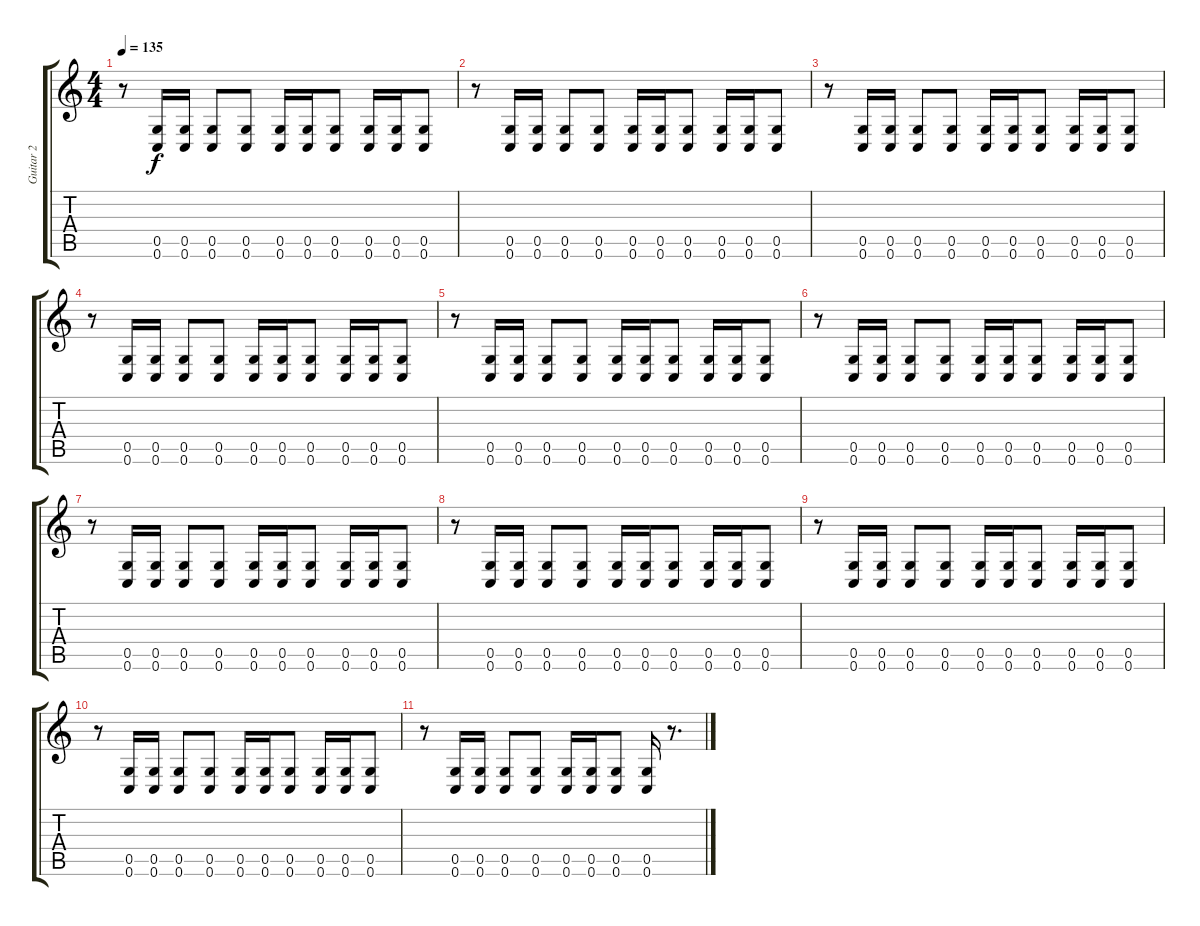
\track ("Guitar 2" "Guitar 2") {instrument distortionguitar}
\staff {score tabs}
\tuning (D4 A3 F3 C3 G2 C2) {hide}
\ts (4 4)
\tempo 135
\clef g2
\ks c
r.8{dy f} (0.5 0.6).16 (0.5 0.6).16 (0.5 0.6).8 (0.5 0.6).8 (0.5 0.6).16 (0.5 0.6).16 (0.5 0.6).8 (0.5 0.6).16 (0.5 0.6).16 (0.5 0.6).8 |
r.8 (0.5 0.6).16 (0.5 0.6).16 (0.5 0.6).8 (0.5 0.6).8 (0.5 0.6).16 (0.5 0.6).16 (0.5 0.6).8 (0.5 0.6).16 (0.5 0.6).16 (0.5 0.6).8 |
r.8 (0.5 0.6).16 (0.5 0.6).16 (0.5 0.6).8 (0.5 0.6).8 (0.5 0.6).16 (0.5 0.6).16 (0.5 0.6).8 (0.5 0.6).16 (0.5 0.6).16 (0.5 0.6).8 |
r.8 (0.5 0.6).16 (0.5 0.6).16 (0.5 0.6).8 (0.5 0.6).8 (0.5 0.6).16 (0.5 0.6).16 (0.5 0.6).8 (0.5 0.6).16 (0.5 0.6).16 (0.5 0.6).8 |
r.8 (0.5 0.6).16 (0.5 0.6).16 (0.5 0.6).8 (0.5 0.6).8 (0.5 0.6).16 (0.5 0.6).16 (0.5 0.6).8 (0.5 0.6).16 (0.5 0.6).16 (0.5 0.6).8 |
r.8 (0.5 0.6).16 (0.5 0.6).16 (0.5 0.6).8 (0.5 0.6).8 (0.5 0.6).16 (0.5 0.6).16 (0.5 0.6).8 (0.5 0.6).16 (0.5 0.6).16 (0.5 0.6).8 |
r.8 (0.5 0.6).16 (0.5 0.6).16 (0.5 0.6).8 (0.5 0.6).8 (0.5 0.6).16 (0.5 0.6).16 (0.5 0.6).8 (0.5 0.6).16 (0.5 0.6).16 (0.5 0.6).8 |
r.8 (0.5 0.6).16 (0.5 0.6).16 (0.5 0.6).8 (0.5 0.6).8 (0.5 0.6).16 (0.5 0.6).16 (0.5 0.6).8 (0.5 0.6).16 (0.5 0.6).16 (0.5 0.6).8 |
r.8 (0.5 0.6).16 (0.5 0.6).16 (0.5 0.6).8 (0.5 0.6).8 (0.5 0.6).16 (0.5 0.6).16 (0.5 0.6).8 (0.5 0.6).16 (0.5 0.6).16 (0.5 0.6).8 |
r.8 (0.5 0.6).16 (0.5 0.6).16 (0.5 0.6).8 (0.5 0.6).8 (0.5 0.6).16 (0.5 0.6).16 (0.5 0.6).8 (0.5 0.6).16 (0.5 0.6).16 (0.5 0.6).8 |
r.8 (0.5 0.6).16 (0.5 0.6).16 (0.5 0.6).8 (0.5 0.6).8 (0.5 0.6).16 (0.5 0.6).16 (0.5 0.6).8 (0.5 0.6).16 r.8{d}
